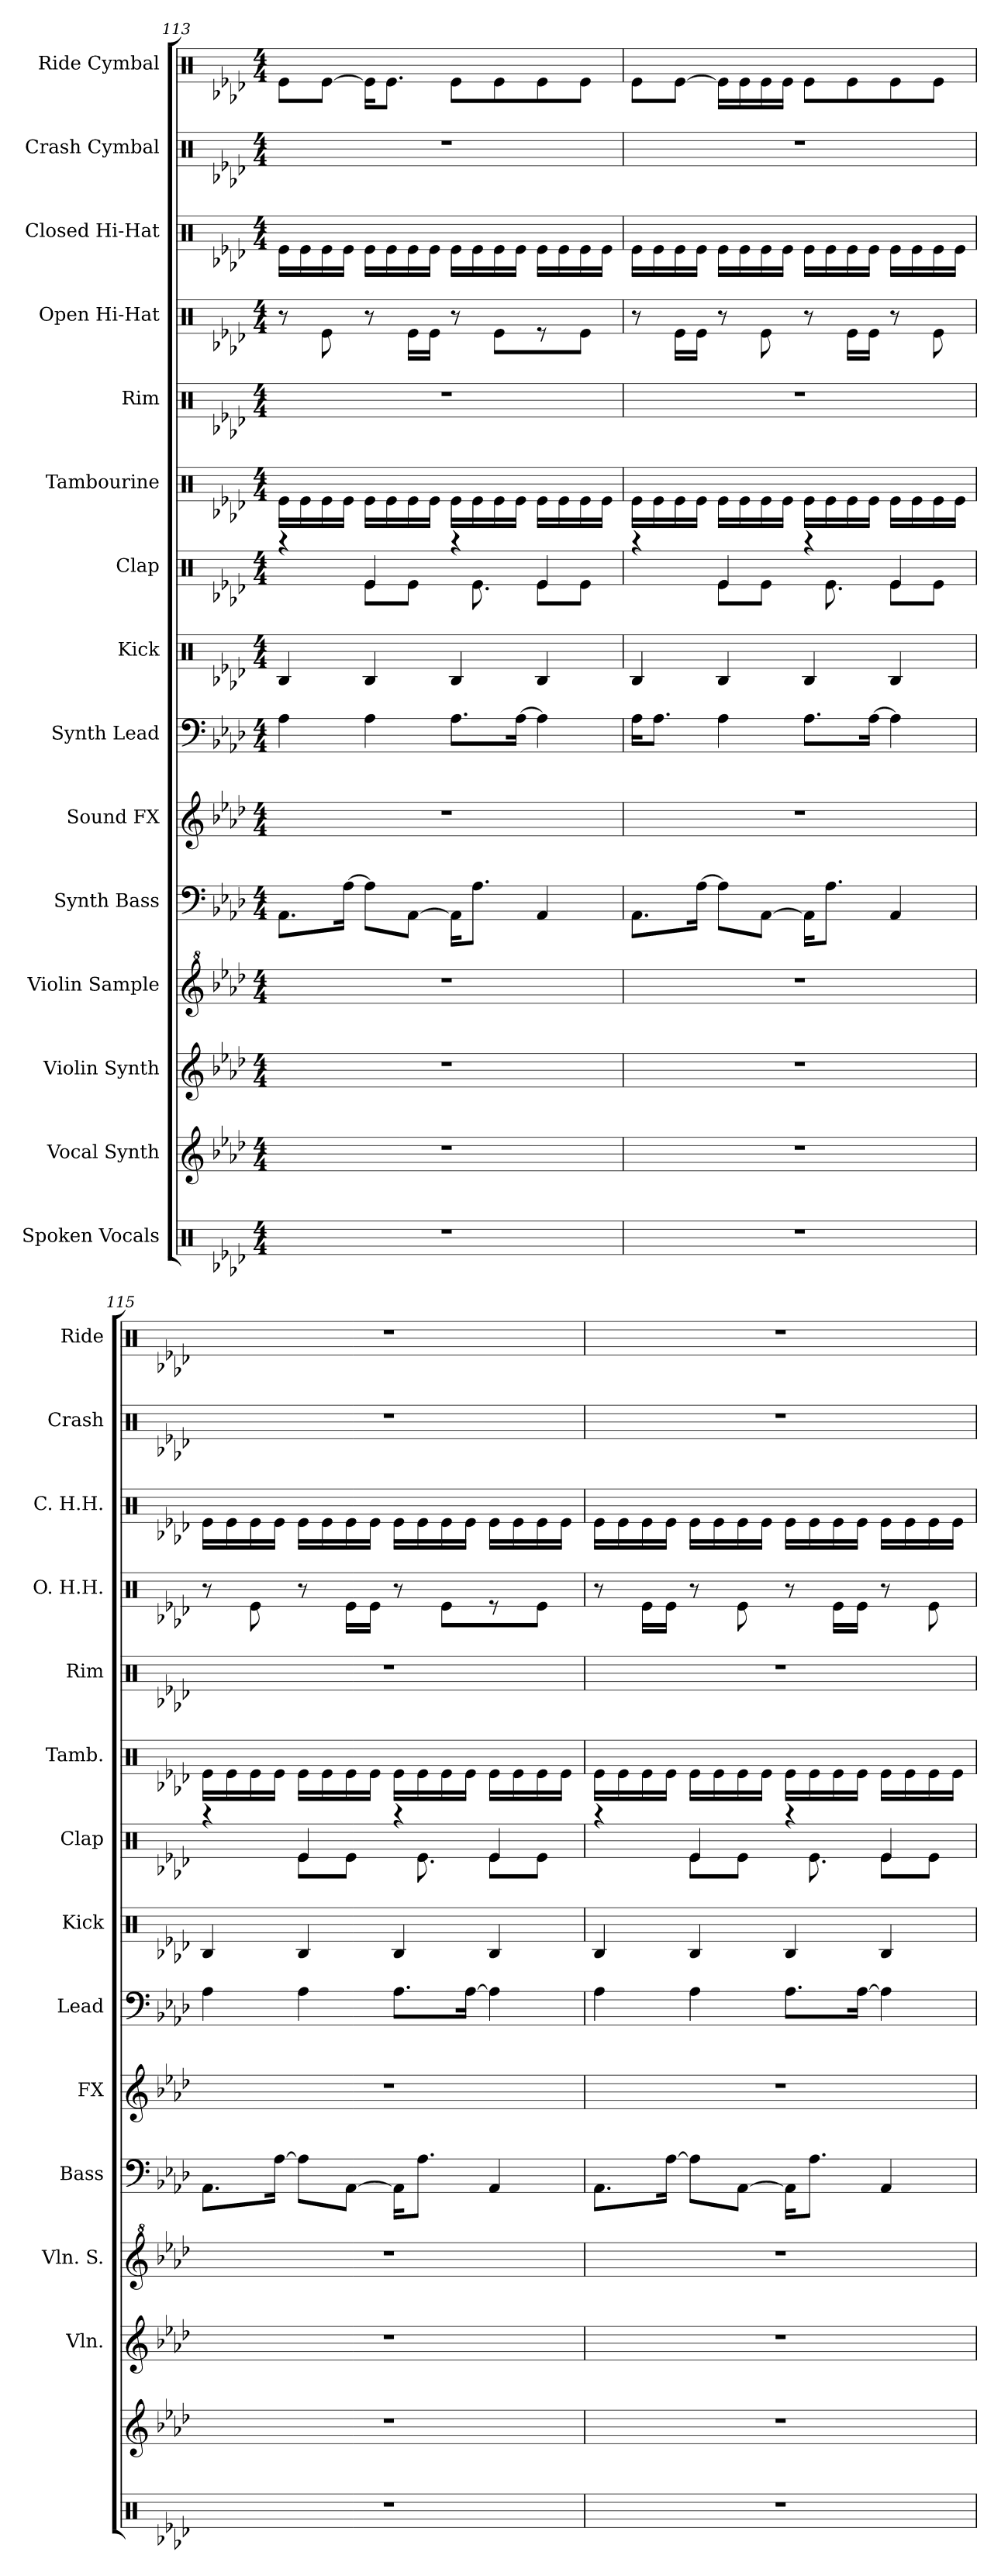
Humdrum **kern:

**kern	**kern	**kern	**kern	**kern	**kern	**kern	**kern	**kern	**kern	**kern	**kern	**kern	**kern	**kern
*part15	*part14	*part13	*part12	*part11	*part10	*part9	*part8	*part7	*part6	*part5	*part4	*part3	*part2	*part1
*staff15	*staff14	*staff13	*staff12	*staff11	*staff10	*staff9	*staff8	*staff7	*staff6	*staff5	*staff4	*staff3	*staff2	*staff1
*I"Spoken Vocals	*I"Vocal Synth	*I"Violin Synth	*I"Violin Sample	*I"Synth Bass	*I"Sound FX	*I"Synth Lead	*I"Kick	*I"Clap	*I"Tambourine	*I"Rim	*I"Open Hi-Hat	*I"Closed Hi-Hat	*I"Crash Cymbal	*I"Ride Cymbal
*	*	*I'Vln.	*I'Vln. S.	*I'Bass	*I'FX	*I'Lead	*I'Kick	*I'Clap	*I'Tamb.	*I'Rim	*I'O. H.H.	*I'C. H.H.	*I'Crash	*I'Ride
!!LO:PB:g=z
*clefX	*clefG2	*clefG2	*clefG^2	*clefF4	*clefG2	*clefF4	*clefX	*clefX	*clefX	*clefX	*clefX	*clefX	*clefX	*clefX
*k[b-e-a-d-]	*k[b-e-a-d-]	*k[b-e-a-d-]	*k[b-e-a-d-]	*k[b-e-a-d-]	*k[b-e-a-d-]	*k[b-e-a-d-]	*k[b-e-a-d-]	*k[b-e-a-d-]	*k[b-e-a-d-]	*k[b-e-a-d-]	*k[b-e-a-d-]	*k[b-e-a-d-]	*k[b-e-a-d-]	*k[b-e-a-d-]
*A-:	*A-:	*A-:	*A-:	*A-:	*A-:	*A-:	*A-:	*A-:	*A-:	*A-:	*A-:	*A-:	*A-:	*A-:
*M4/4	*M4/4	*M4/4	*M4/4	*M4/4	*M4/4	*M4/4	*M4/4	*M4/4	*M4/4	*M4/4	*M4/4	*M4/4	*M4/4	*M4/4
=113	=113	=113	=113	=113	=113	=113	=113	=113	=113	=113	=113	=113	=113	=113
*	*	*	*	*	*	*	*	*^	*	*	*	*	*	*
1r	1r	1r	1r	8.AA-\L	1r	4A-\	4RB/	4raa	4ryy	16Re\LL	1r	8r	16Re\LL	1r	8Re\L
.	.	.	.	.	.	.	.	.	.	16Re\	.	.	16Re\	.	.
.	.	.	.	.	.	.	.	.	.	16Re\	.	8Re\	16Re\	.	[8Re\J
.	.	.	.	[16A-\Jk	.	.	.	.	.	16Re\JJ	.	.	16Re\JJ	.	.
.	.	.	.	8A-\L]	.	4A-\	4RB/	4Re/	8Re\L	16Re\LL	.	8r	16Re\LL	.	16Re\KL]
.	.	.	.	.	.	.	.	.	.	16Re\	.	.	16Re\	.	8.Re\J
.	.	.	.	[8AA-\J	.	.	.	.	8Re\J	16Re\	.	16Re\LL	16Re\	.	.
.	.	.	.	.	.	.	.	.	.	16Re\JJ	.	16Re\JJ	16Re\JJ	.	.
.	.	.	.	16AA-\KL]	.	8.A-\L	4RB/	4raa	16ryy	16Re\LL	.	8r	16Re\LL	.	8Re\L
.	.	.	.	8.A-\J	.	.	.	.	8.Re\	16Re\	.	.	16Re\	.	.
.	.	.	.	.	.	.	.	.	.	16Re\	.	8Re\L	16Re\	.	8Re\
.	.	.	.	.	.	[16A-\Jk	.	.	.	16Re\JJ	.	.	16Re\JJ	.	.
.	.	.	.	4AA-/	.	4A-\]	4RB/	4Re/	8Re\L	16Re\LL	.	8r	16Re\LL	.	8Re\
.	.	.	.	.	.	.	.	.	.	16Re\	.	.	16Re\	.	.
.	.	.	.	.	.	.	.	.	8Re\J	16Re\	.	8Re\J	16Re\	.	8Re\J
.	.	.	.	.	.	.	.	.	.	16Re\JJ	.	.	16Re\JJ	.	.
=114	=114	=114	=114	=114	=114	=114	=114	=114	=114	=114	=114	=114	=114	=114	=114
1r	1r	1r	1r	8.AA-\L	1r	16A-\KL	4RB/	4raa	4ryy	16Re\LL	1r	8r	16Re\LL	1r	8Re\L
.	.	.	.	.	.	8.A-\J	.	.	.	16Re\	.	.	16Re\	.	.
.	.	.	.	.	.	.	.	.	.	16Re\	.	16Re\LL	16Re\	.	[8Re\J
.	.	.	.	[16A-\Jk	.	.	.	.	.	16Re\JJ	.	16Re\JJ	16Re\JJ	.	.
.	.	.	.	8A-\L]	.	4A-\	4RB/	4Re/	8Re\L	16Re\LL	.	8r	16Re\LL	.	16Re\LL]
.	.	.	.	.	.	.	.	.	.	16Re\	.	.	16Re\	.	16Re\
.	.	.	.	[8AA-\J	.	.	.	.	8Re\J	16Re\	.	8Re\	16Re\	.	16Re\
.	.	.	.	.	.	.	.	.	.	16Re\JJ	.	.	16Re\JJ	.	16Re\JJ
.	.	.	.	16AA-\KL]	.	8.A-\L	4RB/	4raa	16ryy	16Re\LL	.	8r	16Re\LL	.	8Re\L
.	.	.	.	8.A-\J	.	.	.	.	8.Re\	16Re\	.	.	16Re\	.	.
.	.	.	.	.	.	.	.	.	.	16Re\	.	16Re\LL	16Re\	.	8Re\
.	.	.	.	.	.	[16A-\Jk	.	.	.	16Re\JJ	.	16Re\JJ	16Re\JJ	.	.
.	.	.	.	4AA-/	.	4A-\]	4RB/	4Re/	8Re\L	16Re\LL	.	8r	16Re\LL	.	8Re\
.	.	.	.	.	.	.	.	.	.	16Re\	.	.	16Re\	.	.
.	.	.	.	.	.	.	.	.	8Re\J	16Re\	.	8Re\	16Re\	.	8Re\J
.	.	.	.	.	.	.	.	.	.	16Re\JJ	.	.	16Re\JJ	.	.
=115	=115	=115	=115	=115	=115	=115	=115	=115	=115	=115	=115	=115	=115	=115	=115
1r	1r	1r	1r	8.AA-\L	1r	4A-\	4RB/	4raa	4ryy	16Re\LL	1r	8r	16Re\LL	1r	1r
.	.	.	.	.	.	.	.	.	.	16Re\	.	.	16Re\	.	.
.	.	.	.	.	.	.	.	.	.	16Re\	.	8Re\	16Re\	.	.
.	.	.	.	[16A-\Jk	.	.	.	.	.	16Re\JJ	.	.	16Re\JJ	.	.
.	.	.	.	8A-\L]	.	4A-\	4RB/	4Re/	8Re\L	16Re\LL	.	8r	16Re\LL	.	.
.	.	.	.	.	.	.	.	.	.	16Re\	.	.	16Re\	.	.
.	.	.	.	[8AA-\J	.	.	.	.	8Re\J	16Re\	.	16Re\LL	16Re\	.	.
.	.	.	.	.	.	.	.	.	.	16Re\JJ	.	16Re\JJ	16Re\JJ	.	.
.	.	.	.	16AA-\KL]	.	8.A-\L	4RB/	4raa	16ryy	16Re\LL	.	8r	16Re\LL	.	.
.	.	.	.	8.A-\J	.	.	.	.	8.Re\	16Re\	.	.	16Re\	.	.
.	.	.	.	.	.	.	.	.	.	16Re\	.	8Re\L	16Re\	.	.
.	.	.	.	.	.	[16A-\Jk	.	.	.	16Re\JJ	.	.	16Re\JJ	.	.
.	.	.	.	4AA-/	.	4A-\]	4RB/	4Re/	8Re\L	16Re\LL	.	8r	16Re\LL	.	.
.	.	.	.	.	.	.	.	.	.	16Re\	.	.	16Re\	.	.
.	.	.	.	.	.	.	.	.	8Re\J	16Re\	.	8Re\J	16Re\	.	.
.	.	.	.	.	.	.	.	.	.	16Re\JJ	.	.	16Re\JJ	.	.
=116	=116	=116	=116	=116	=116	=116	=116	=116	=116	=116	=116	=116	=116	=116	=116
1r	1r	1r	1r	8.AA-\L	1r	4A-\	4RB/	4raa	4ryy	16Re\LL	1r	8r	16Re\LL	1r	1r
.	.	.	.	.	.	.	.	.	.	16Re\	.	.	16Re\	.	.
.	.	.	.	.	.	.	.	.	.	16Re\	.	16Re\LL	16Re\	.	.
.	.	.	.	[16A-\Jk	.	.	.	.	.	16Re\JJ	.	16Re\JJ	16Re\JJ	.	.
.	.	.	.	8A-\L]	.	4A-\	4RB/	4Re/	8Re\L	16Re\LL	.	8r	16Re\LL	.	.
.	.	.	.	.	.	.	.	.	.	16Re\	.	.	16Re\	.	.
.	.	.	.	[8AA-\J	.	.	.	.	8Re\J	16Re\	.	8Re\	16Re\	.	.
.	.	.	.	.	.	.	.	.	.	16Re\JJ	.	.	16Re\JJ	.	.
.	.	.	.	16AA-\KL]	.	8.A-\L	4RB/	4raa	16ryy	16Re\LL	.	8r	16Re\LL	.	.
.	.	.	.	8.A-\J	.	.	.	.	8.Re\	16Re\	.	.	16Re\	.	.
.	.	.	.	.	.	.	.	.	.	16Re\	.	16Re\LL	16Re\	.	.
.	.	.	.	.	.	[16A-\Jk	.	.	.	16Re\JJ	.	16Re\JJ	16Re\JJ	.	.
.	.	.	.	4AA-/	.	4A-\]	4RB/	4Re/	8Re\L	16Re\LL	.	8r	16Re\LL	.	.
.	.	.	.	.	.	.	.	.	.	16Re\	.	.	16Re\	.	.
.	.	.	.	.	.	.	.	.	8Re\J	16Re\	.	8Re\	16Re\	.	.
.	.	.	.	.	.	.	.	.	.	16Re\JJ	.	.	16Re\JJ	.	.
*	*	*	*	*	*	*	*	*v	*v	*	*	*	*	*	*
=	=	=	=	=	=	=	=	=	=	=	=	=	=	=
*-	*-	*-	*-	*-	*-	*-	*-	*-	*-	*-	*-	*-	*-	*-
